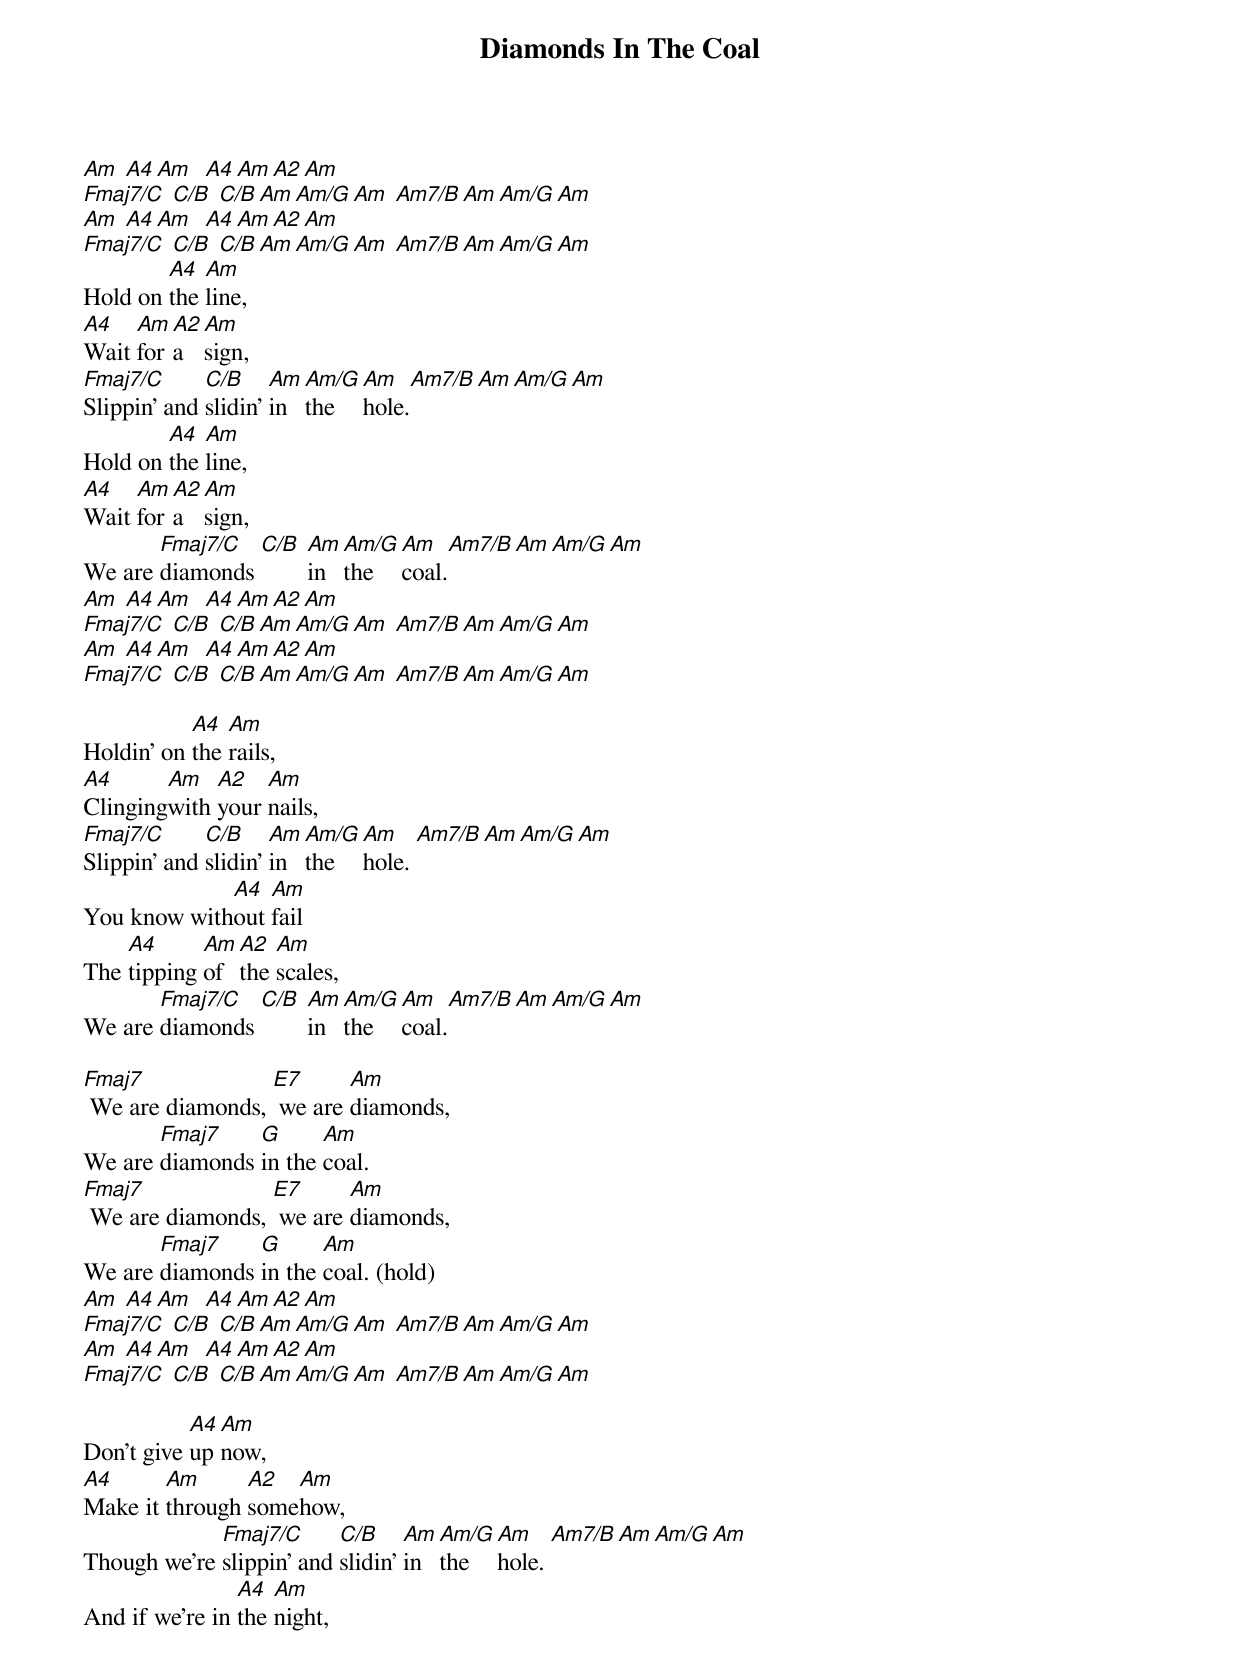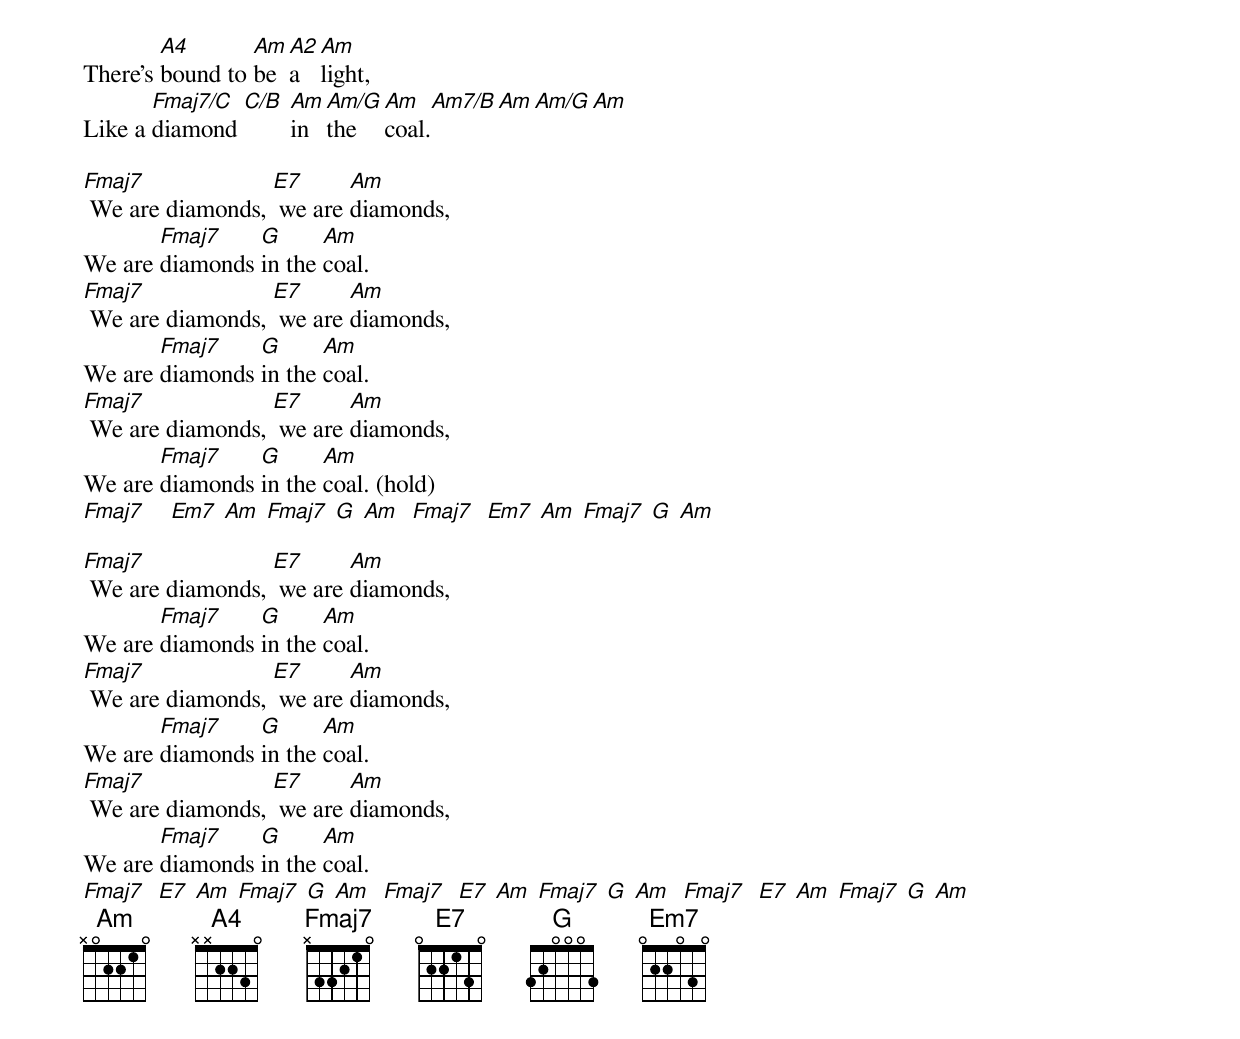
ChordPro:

{title: Diamonds In The Coal}
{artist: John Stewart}
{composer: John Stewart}
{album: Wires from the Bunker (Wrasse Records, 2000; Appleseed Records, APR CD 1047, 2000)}

[Am] [A4][Am]  [A4][Am][A2][Am]
[Fmaj7/C] [C/B] [C/B][Am][Am/G][Am] [Am7/B][Am][Am/G][Am]
[Am] [A4][Am]  [A4][Am][A2][Am]
[Fmaj7/C] [C/B] [C/B][Am][Am/G][Am] [Am7/B][Am][Am/G][Am]
Hold on [A4]the [Am]line,
[A4]Wait [Am]for [A2]a [Am]sign,
[Fmaj7/C]Slippin’ and [C/B]slidin’ [Am]in [Am/G]the [Am]hole.[Am7/B][Am][Am/G][Am]
Hold on [A4]the [Am]line,
[A4]Wait [Am]for [A2]a [Am]sign,
We are [Fmaj7/C]diamonds [C/B] [Am]in [Am/G]the [Am]coal.[Am7/B][Am][Am/G][Am]
[Am] [A4][Am]  [A4][Am][A2][Am]
[Fmaj7/C] [C/B] [C/B][Am][Am/G][Am] [Am7/B][Am][Am/G][Am]
[Am] [A4][Am]  [A4][Am][A2][Am]
[Fmaj7/C] [C/B] [C/B][Am][Am/G][Am] [Am7/B][Am][Am/G][Am]

Holdin’ on [A4]the [Am]rails,
[A4]Clinging[Am]with [A2]your [Am]nails,
[Fmaj7/C]Slippin’ and [C/B]slidin’ [Am]in [Am/G]the [Am]hole. [Am7/B][Am][Am/G][Am]
You know with[A4]out [Am]fail
The [A4]tipping [Am]of [A2]the [Am]scales,
We are [Fmaj7/C]diamonds [C/B] [Am]in [Am/G]the [Am]coal.[Am7/B][Am][Am/G][Am]

[Fmaj7] We are diamonds, [E7] we are [Am]diamonds,
We are [Fmaj7]diamonds [G]in the [Am]coal.
[Fmaj7] We are diamonds, [E7] we are [Am]diamonds,
We are [Fmaj7]diamonds [G]in the [Am]coal. (hold)
[Am] [A4][Am]  [A4][Am][A2][Am]
[Fmaj7/C] [C/B] [C/B][Am][Am/G][Am] [Am7/B][Am][Am/G][Am]
[Am] [A4][Am]  [A4][Am][A2][Am]
[Fmaj7/C] [C/B] [C/B][Am][Am/G][Am] [Am7/B][Am][Am/G][Am]

Don’t give [A4]up [Am]now,
[A4]Make it [Am]through [A2]some[Am]how,
Though we’re [Fmaj7/C]slippin’ and [C/B]slidin’ [Am]in [Am/G]the [Am]hole. [Am7/B][Am][Am/G][Am]
And if we’re in [A4]the [Am]night,
There’s [A4]bound to [Am]be [A2]a [Am]light,
Like a [Fmaj7/C]diamond [C/B] [Am]in [Am/G]the [Am]coal.[Am7/B][Am][Am/G][Am]

[Fmaj7] We are diamonds, [E7] we are [Am]diamonds,
We are [Fmaj7]diamonds [G]in the [Am]coal.
[Fmaj7] We are diamonds, [E7] we are [Am]diamonds,
We are [Fmaj7]diamonds [G]in the [Am]coal.
[Fmaj7] We are diamonds, [E7] we are [Am]diamonds,
We are [Fmaj7]diamonds [G]in the [Am]coal. (hold)
[Fmaj7]    [Em7] [Am] [Fmaj7] [G] [Am]  [Fmaj7]  [Em7] [Am] [Fmaj7] [G] [Am]

[Fmaj7] We are diamonds, [E7] we are [Am]diamonds,
We are [Fmaj7]diamonds [G]in the [Am]coal.
[Fmaj7] We are diamonds, [E7] we are [Am]diamonds,
We are [Fmaj7]diamonds [G]in the [Am]coal.
[Fmaj7] We are diamonds, [E7] we are [Am]diamonds,
We are [Fmaj7]diamonds [G]in the [Am]coal.
[Fmaj7]  [E7] [Am] [Fmaj7] [G] [Am]  [Fmaj7]  [E7] [Am] [Fmaj7] [G] [Am]  [Fmaj7]  [E7] [Am] [Fmaj7] [G] [Am]
